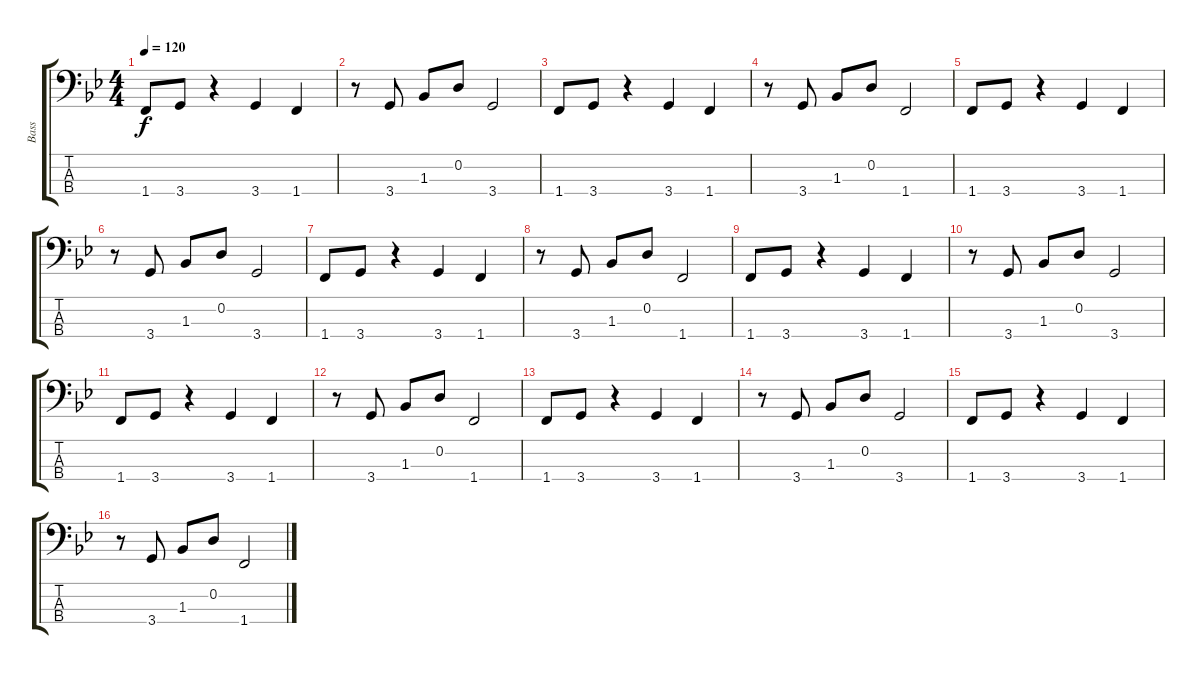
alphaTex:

\track ("Bass" "Bass") {instrument acousticbass}
\staff {score tabs}
\tuning (G2 D2 A1 E1) {hide}
\ts (4 4)
\tempo 120
\clef f4
\ks gminor
1.4.8{dy f} 3.4.8 r.4 3.4.4 1.4.4 |
r.8 3.4.8 1.3.8 0.2.8 3.4.2 |
1.4.8 3.4.8 r.4 3.4.4 1.4.4 |
r.8 3.4.8 1.3.8 0.2.8 1.4.2 |
1.4.8 3.4.8 r.4 3.4.4 1.4.4 |
r.8 3.4.8 1.3.8 0.2.8 3.4.2 |
1.4.8 3.4.8 r.4 3.4.4 1.4.4 |
r.8 3.4.8 1.3.8 0.2.8 1.4.2 |
1.4.8 3.4.8 r.4 3.4.4 1.4.4 |
r.8 3.4.8 1.3.8 0.2.8 3.4.2 |
1.4.8 3.4.8 r.4 3.4.4 1.4.4 |
r.8 3.4.8 1.3.8 0.2.8 1.4.2 |
1.4.8 3.4.8 r.4 3.4.4 1.4.4 |
r.8 3.4.8 1.3.8 0.2.8 3.4.2 |
1.4.8 3.4.8 r.4 3.4.4 1.4.4 |
r.8 3.4.8 1.3.8 0.2.8 1.4.2
